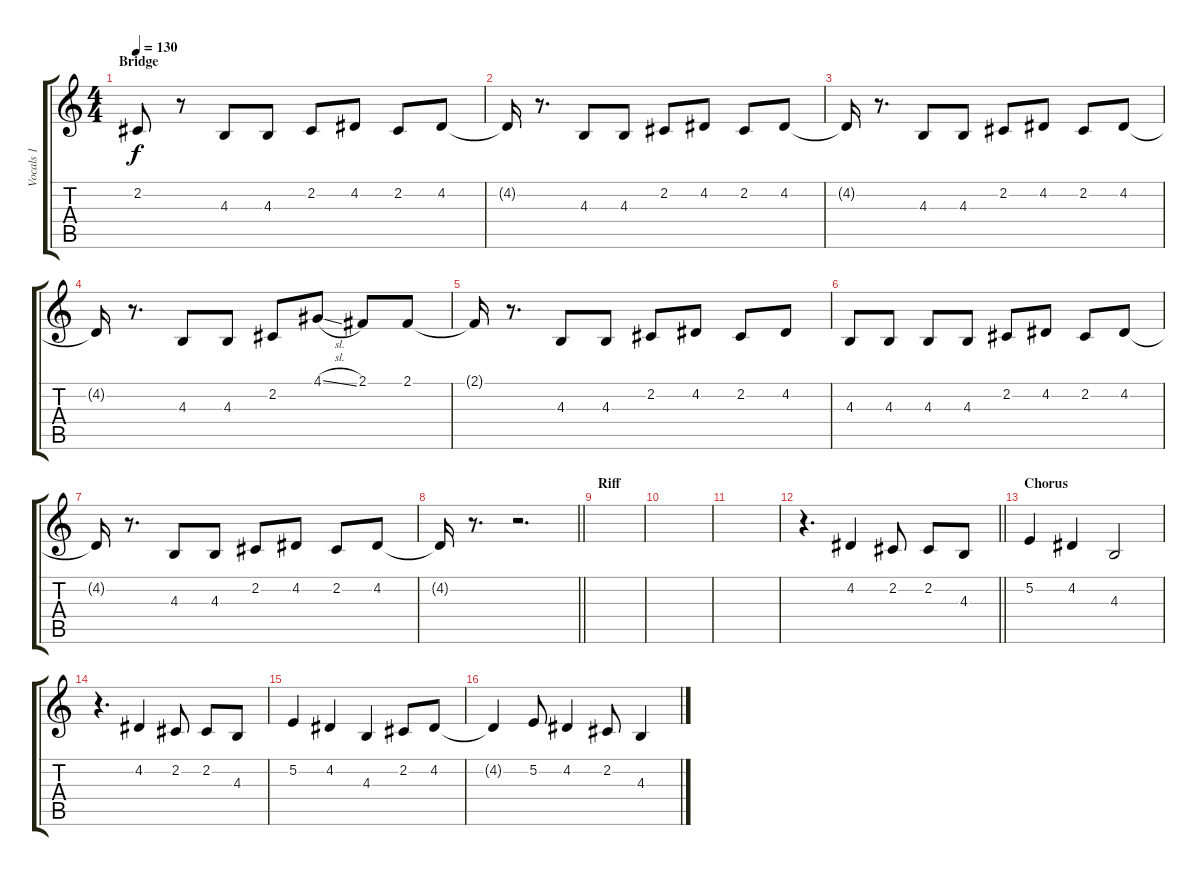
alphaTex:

\track ("Vocals 1" "Vocals 1") {instrument clarinet}
\staff {score tabs}
\tuning (E4 B3 G3 D3 A2 D2) {hide}
\ts (4 4)
\section ("" "Bridge")
\tempo 130
\clef g2
\ks c
2.2{t}.8{dy f} r.8 4.3.8 4.3.8 2.2.8 4.2.8 2.2.8 4.2.8 |
4.2{t}.16 r.8{d} 4.3.8 4.3.8 2.2.8 4.2.8 2.2.8 4.2.8 |
4.2{t}.16 r.8{d} 4.3.8 4.3.8 2.2.8 4.2.8 2.2.8 4.2.8 |
4.2{t}.16 r.8{d} 4.3.8 4.3.8 2.2.8 4.1{sl}.8 2.1.8 2.1.8 |
2.1{t}.16 r.8{d} 4.3.8 4.3.8 2.2.8 4.2.8 2.2.8 4.2.8 |
4.3.8 4.3.8 4.3.8 4.3.8 2.2.8 4.2.8 2.2.8 4.2.8 |
4.2{t}.16 r.8{d} 4.3.8 4.3.8 2.2.8 4.2.8 2.2.8 4.2.8 |
\barLineRight lightlight
4.2{t}.16 r.8{d} r.2{d} |
\section ("" "Riff")
|
|
|
\barLineRight lightlight
r.4{d} 4.2.4 2.2.8 2.2.8 4.3.8 |
\section ("" "Chorus")
5.2.4 4.2.4 4.3.2 |
r.4{d} 4.2.4 2.2.8 2.2.8 4.3.8 |
5.2.4 4.2.4 4.3.4 2.2.8 4.2.8 |
4.2{t}.4 5.2.8 4.2.4 2.2.8 4.3.4
